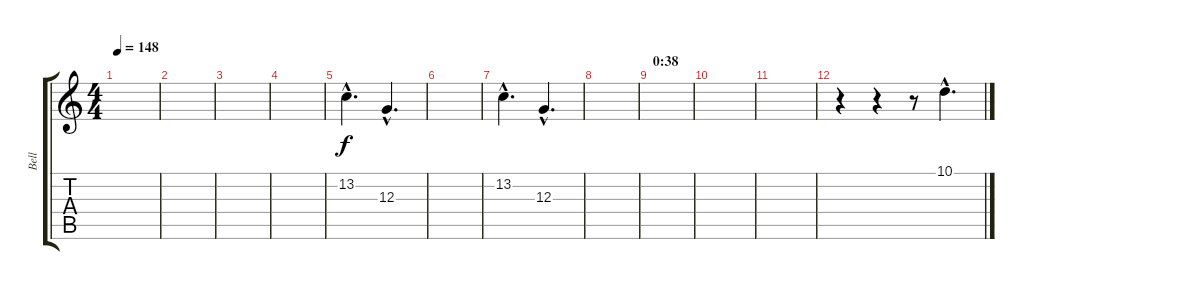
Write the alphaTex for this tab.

\track ("Bell" "Bell") {instrument vibraphone}
\staff {score tabs}
\tuning (E4 B3 G3 D3 A2 E2) {hide}
\ts (4 4)
\tempo 148
\clef g2
\ks c
|
|
|
|
13.2{hac}.4{d} 12.3{hac}.4{d} |
|
13.2{hac}.4{d} 12.3{hac}.4{d} |
|
\section ("" "0:38")
|
|
|
r.4 r.4 r.8 10.1{hac}.4{d}
